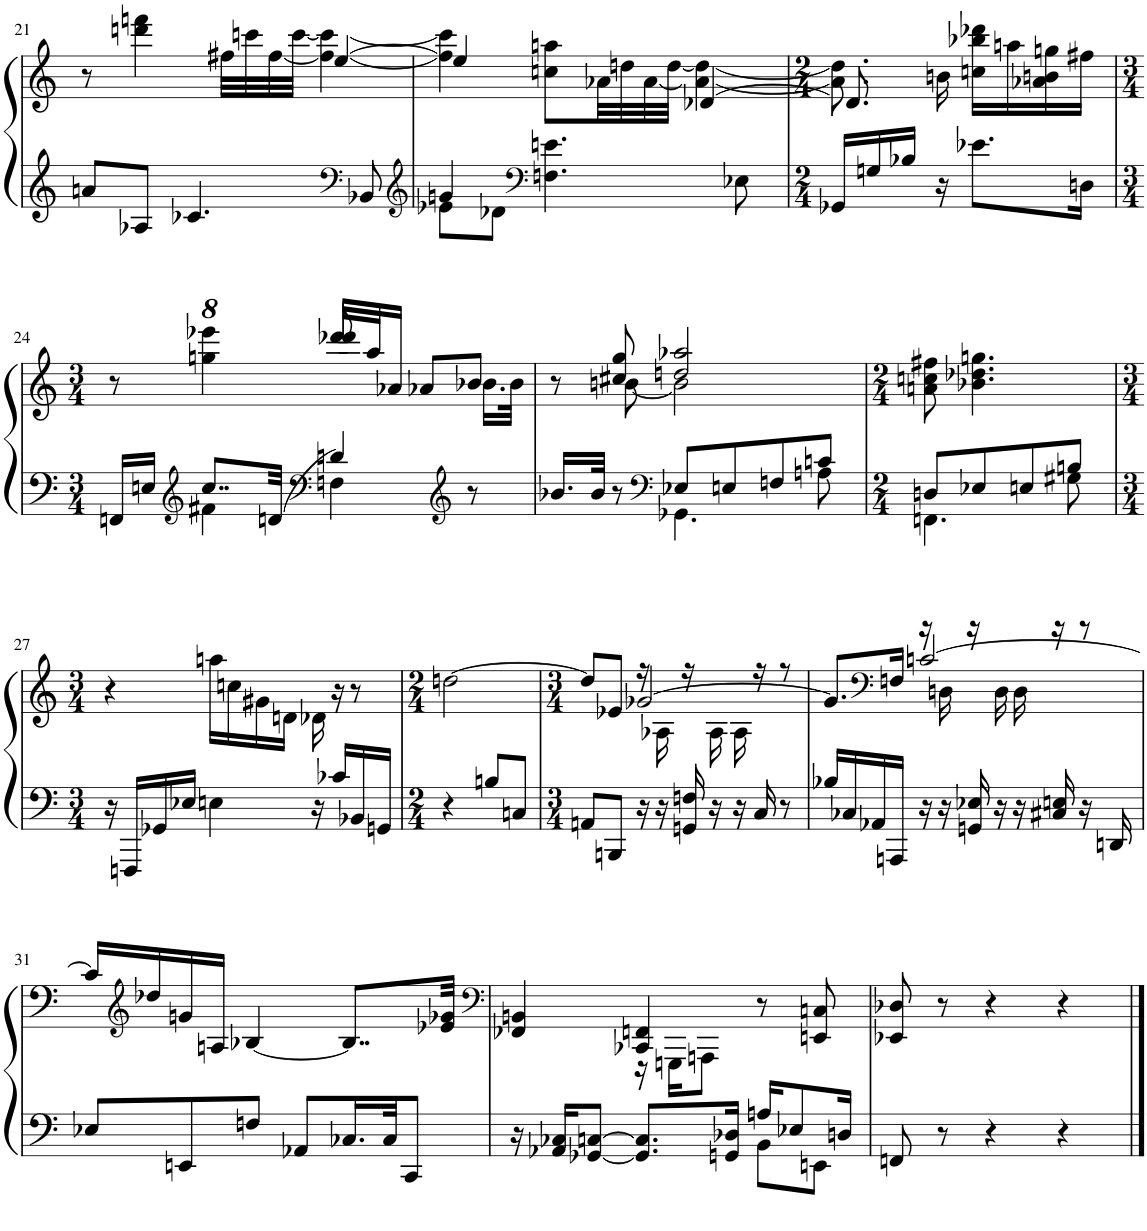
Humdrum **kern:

**kern	**kern
*part1	*part1
*staff2	*staff1
*I"Piano	*
*I'Pno.	*
!!LO:PB:g=z
*clefG2	*clefG2
*k[]	*k[]
*M3/4	*M3/4
=21	=21
*	*^
8an/L	8r	2ryy
8A-X/J	4dddn\ 4fffn\	.
4.c-X/	.	.
.	32ff#X\LLL	.
.	32cccn\	.
.	[32ff#\	.
.	[32ccc\JJJ	.
.	4ff#\_ 4ccc\_	[4ee/
*clefF4	*	*
8BB-X/	.	.
=22	=22	=22
*clefG2	*	*
*^	*	*
8e-X\L	4gn/	4ff#\] 4ccc\]	4ee/]
8d-X\J	.	.	.
*clefF4	*	*	*
4.Fn\ 4.en\	2ryy	8ccn\ 8aan\L	4ryy
.	.	32a-X\LL	.
.	.	32ddn\	.
.	.	[32a-\	.
.	.	[32dd\JJJ	.
.	.	4a-\_ 4dd\_	[4d-X/
8E-X\	.	.	.
*v	*v	*	*
=23	=23	=23
*M2/4	*M2/4	*
16GG-X/LL	8.a-\] 8.dd\]	8.d-/]
16Gn/	.	.
16B-X/JJ	.	.
16r	16bn\	4ryy
8.e-X\L	16ccn\ 16bb-X\ 16ddd-X\LL	.
.	16aan\	.
.	16a-X\ 16bn\ 16ggn\	.
16Dn\Jk	16ff#X\JJ	16ryy
!!LO:LB:g=z	!!
=24	=24	=24
*M3/4	*M3/4	*
*^	*	*
16FFn/LL	8ryy	8r	4.ryy
16En/JJ	.	.	.
*clefG2	*	*	*
*	*	*8va	*
8..cc/L	4f#X\	4gggn\ 4eeee-X\	.
[32dn/Jkk	.	.	.
*clefF4	*	*	*
*	*	*X8va	*
4dn/]	4Fn\	32ddd-X/LLL	8ddd-/
.	.	32aa/J	.
.	.	16a-X/JJ	.
.	.	8a-X/L	8ryy
*clefG2	*	*	*
8r	8ryy	8b-X/J	16.b-\LL
.	.	.	32b-\JJk
=25	=25	=25	=25
16.b-X/LL	4ryy	8r	8ryy
32b-/JJk	.	.	.
8r	.	8cc#X/ 8gg/	[8bn\
*clefF4	*	*	*
8E-X/L	4.GG-X\	2ddn/ 2aa-X/	2b\]
8En/	.	.	.
8Fn/	.	.	.
8cn/J	8An\	.	.
*	*	*v	*v
=26	=26	=26
*M2/4	*	*M2/4
8Dn/L	4.FFn\	8an\ 8ccn\ 8ff#X\
8E-X/	.	4.b-X\ 4.dd-X\ 4.ggn\
8En/	.	.
8Bn/J	8G#X\	.
*v	*v	*
!!LO:LB:g=z
=27	=27
*M3/4	*M3/4
16r	4r
16FFFn/LL	.
16GG-X/	.
16E-X/JJ	.
4En\	16aan\LL
.	16ccn\
.	16g#X\
.	16dn\JJ
16r	16d-X\
16c-X/LL	16r
16BB-X/	8r
16GGn/JJ	.
=28	=28
*M2/4	*M2/4
4r	[2ddn\
8Bn/L	.
8Cn/J	.
=29	=29
*M3/4	*M3/4
*	*^
8AAn/L	8dd/L]	4ryy
8BBBn/J	8e-X/J	.
16r	16r	[2g-X/
16r	16A-X\	.
16GGn/ 16Fn/	16r	.
16r	16A-\	.
16r	16A-\	.
16C/	16r	.
8r	8r	.
=30	=30	=30
16B-X/LL	8.g-/L]	4ryy
16C-X/	.	.
16AA-X/	.	.
*	*clefF4	*
16AAAn/JJ	16Fn/Jk	.
16r	16r	[2cn/
16r	16Dn\	.
16GGn/ 16E-X/	16r	.
16r	16D\	.
16r	16D\	.
16C#X/ 16En/	16r	.
16r	8r	.
16DDn/	.	.
*	*v	*v
!!LO:LB:g=z
=31	=31
8E-X/L	16c/LL]
*	*clefG2
.	16dd-X/
8EEn/	16gn/
.	16An/JJ
8Fn/J	[4B-X/
8AA-X/L	.
16.C-X/L	8..B-/L]
32C-/JK	.
8CC/J	.
.	32e-X/ 32g-X/Jkk
=32	=32
*	*clefF4
*^	*^
16r	2ryy	4FF-X/ 4BBn/	4ryy
16AA-X/ 16C-X/KL	.	.	.
[8GG-X/ [8Cn/J	.	.	.
8.GG-/] 8.C/]L	.	4CC-X/ 4FFn/	16r
.	.	.	16GGGn\KL
.	.	.	8AAAn\J
16GGn/ 16D-X/Jk	.	.	.
16An/KL	8BB\L	8r	4ryy
8E-X/	.	.	.
.	8EEn\J	8EEn/ 8Cn/	.
16Dn/Jk	.	.	.
*v	*v	*	*
*	*v	*v
=33	=33
8FFn/	8EE-X/ 8D-X/
8r	8r
4r	4r
4r	4r
==	==
*-	*-
